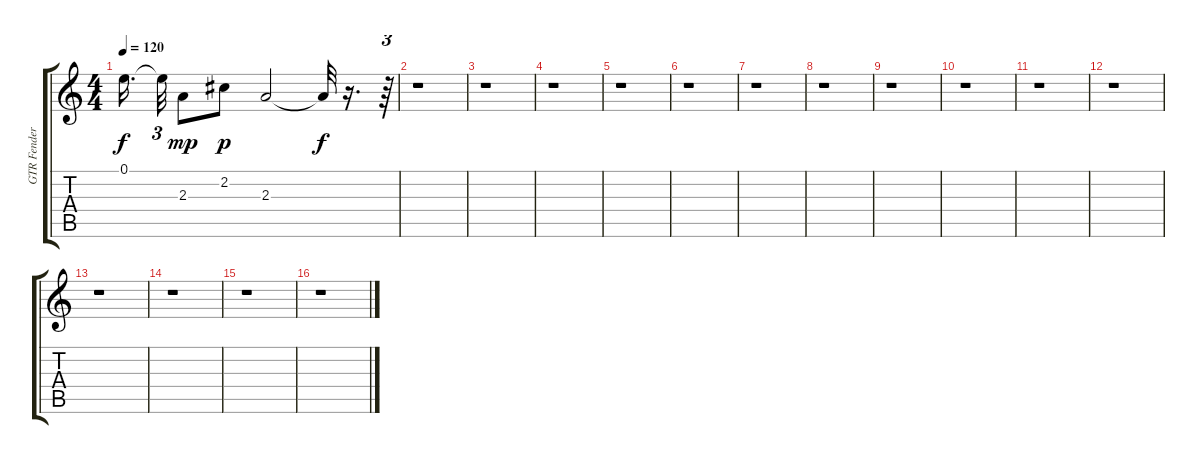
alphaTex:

\track ("GTR Fender" "GTR Fender") {instrument electricguitarclean}
\staff {score tabs}
\tuning (E4 B3 G3 D3 A2 E2) {hide}
\ts (4 4)
\tempo 120
\clef g2
\ks c
0.1{t}.16{d dy f beam splitsecondary} 0.1{t}.32{tu (3 2)} 2.3.8{dy mp} 2.2.8{dy p} 2.3.2 2.3{t}.32{dy f} r.16{d} r.64{tu (3 2)} |
r.1 |
r.1 |
r.1 |
r.1 |
r.1 |
r.1 |
r.1 |
r.1 |
r.1 |
r.1 |
r.1 |
r.1 |
r.1 |
r.1 |
r.1
